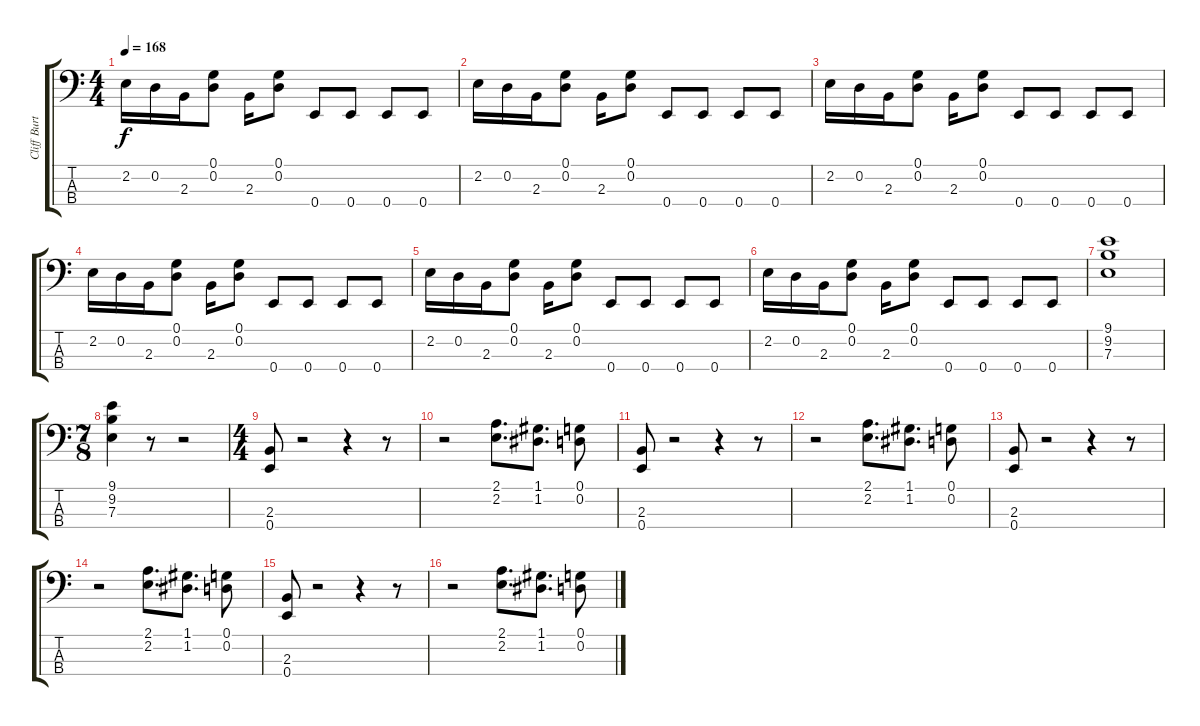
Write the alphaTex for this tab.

\track ("Cliff Burton (Bass)" "Cliff Burt") {instrument electricbasspick}
\staff {score tabs}
\tuning (G2 D2 A1 E1) {hide}
\ts (4 4)
\tempo 168
\clef f4
\ks c
2.2.16{dy f} 0.2.16 2.3.16 (0.1 0.2).8 2.3.16 (0.1 0.2).8 0.4.8 0.4.8 0.4.8 0.4.8 |
2.2.16 0.2.16 2.3.16 (0.1 0.2).8 2.3.16 (0.1 0.2).8 0.4.8 0.4.8 0.4.8 0.4.8 |
2.2.16 0.2.16 2.3.16 (0.1 0.2).8 2.3.16 (0.1 0.2).8 0.4.8 0.4.8 0.4.8 0.4.8 |
2.2.16 0.2.16 2.3.16 (0.1 0.2).8 2.3.16 (0.1 0.2).8 0.4.8 0.4.8 0.4.8 0.4.8 |
2.2.16 0.2.16 2.3.16 (0.1 0.2).8 2.3.16 (0.1 0.2).8 0.4.8 0.4.8 0.4.8 0.4.8 |
2.2.16 0.2.16 2.3.16 (0.1 0.2).8 2.3.16 (0.1 0.2).8 0.4.8 0.4.8 0.4.8 0.4.8 |
(9.1 9.2 7.3).1 |
\ts (7 8)
(9.1 9.2 7.3).4 r.8 r.2 |
\ts (4 4)
(2.3 0.4).8 r.2 r.4 r.8 |
r.2 (2.1 2.2).8{d} (1.1 1.2).8{d} (0.1 0.2).8 |
(2.3 0.4).8 r.2 r.4 r.8 |
r.2 (2.1 2.2).8{d} (1.1 1.2).8{d} (0.1 0.2).8 |
(2.3 0.4).8 r.2 r.4 r.8 |
r.2 (2.1 2.2).8{d} (1.1 1.2).8{d} (0.1 0.2).8 |
(2.3 0.4).8 r.2 r.4 r.8 |
r.2 (2.1 2.2).8{d} (1.1 1.2).8{d} (0.1 0.2).8
